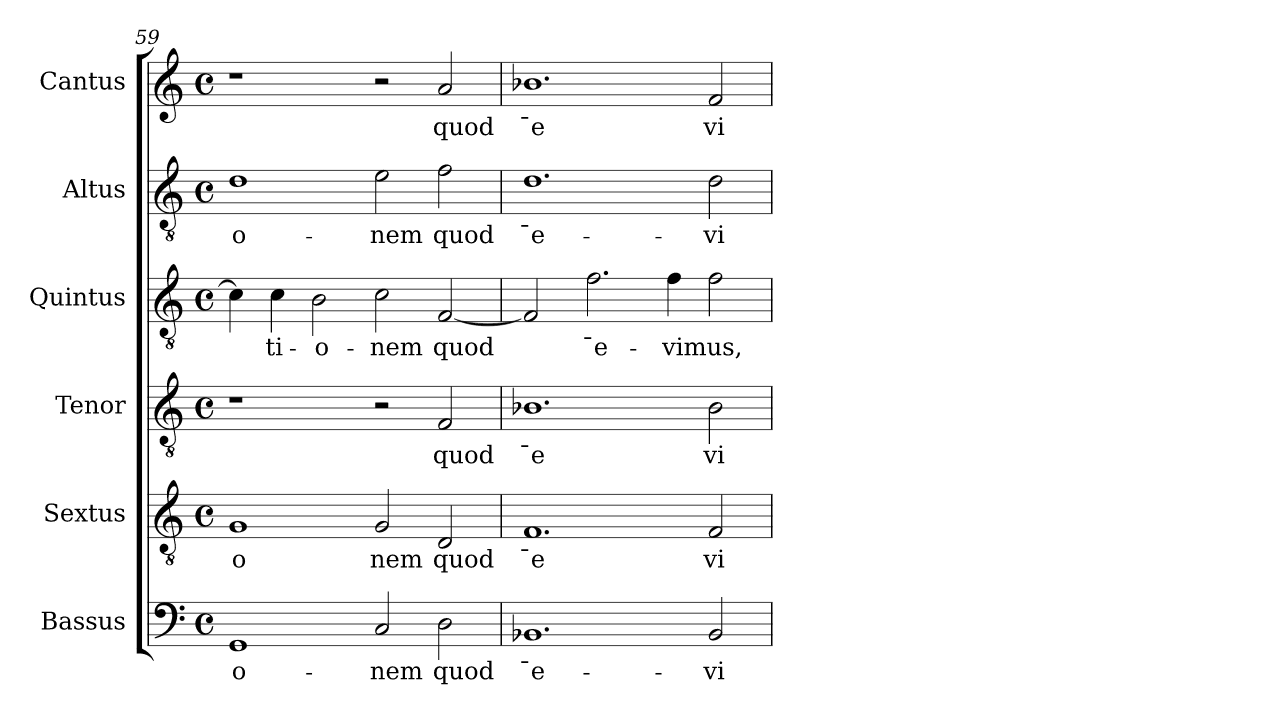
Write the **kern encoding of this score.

**kern	**text	**kern	**text	**kern	**text	**kern	**text	**kern	**text	**kern	**text
*part6	*part6	*part5	*part5	*part4	*part4	*part3	*part3	*part2	*part2	*part1	*part1
*staff6	*staff6	*staff5	*staff5	*staff4	*staff4	*staff3	*staff3	*staff2	*staff2	*staff1	*staff1
*I"Bassus	*	*I"Sextus	*	*I"Tenor	*	*I"Quintus	*	*I"Altus	*	*I"Cantus	*
*clefF4	*	*clefGv2	*	*clefGv2	*	*clefGv2	*	*clefGv2	*	*clefG2	*
*M4/4	*	*M4/4	*	*M4/4	*	*M4/4	*	*M4/4	*	*M4/4	*
*met(c)	*	*met(c)	*	*met(c)	*	*met(c)	*	*met(c)	*	*met(c)	*
=59	=59	=59	=59	=59	=59	=59	=59	=59	=59	=59	=59
!	!LO:LY:b:cj	!	!LO:LY:b:cj	!	!	!	!	!	!LO:LY:b:cj	!	!
1GG	-o-	1G	o	1r	.	4c\]	.	1d	-o-	1r	.
!	!	!	!	!	!	!	!LO:LY:b:cj	!	!	!	!
.	.	.	.	.	.	4c\	-ti-	.	.	.	.
!	!	!	!	!	!	!	!LO:LY:b:cj	!	!	!	!
.	.	.	.	.	.	2B\	-o-	.	.	.	.
!	!LO:LY:b:cj	!	!LO:LY:b:cj	!	!	!	!LO:LY:b:cj	!	!LO:LY:b:cj	!	!
2C/	-nem	2G/	nem	2r	.	2c\	-nem	2e\	-nem	2r	.
!	!LO:LY:b:cj	!	!LO:LY:b:cj	!	!LO:LY:b:cj	!	!LO:LY:b	!	!LO:LY:b:cj	!	!LO:LY:b:cj
2D\	quod	2D/	quod	2F/	quod	[<2F/	quod	2f\	quod	2a/	quod
=60	=60	=60	=60	=60	=60	=60	=60	=60	=60	=60	=60
!	!LO:LY:b:cj	!	!LO:LY:b:cj	!	!LO:LY:b:cj	!	!	!	!LO:LY:b:cj	!	!LO:LY:b:cj
1.BB-X	¯e-	1.F	¯e	1.B-X	¯e	2F/]	.	1.d	¯e-	1.b-X	¯e
!	!	!	!	!	!	!	!LO:LY:b:cj	!	!	!	!
.	.	.	.	.	.	2.f\	¯e-	.	.	.	.
!	!	!	!	!	!	!	!LO:LY:b	!	!	!	!
.	.	.	.	.	.	4f\	-vimus,	.	.	.	.
!	!LO:LY:b:cj	!	!LO:LY:b:cj	!	!LO:LY:b:cj	!	!	!	!LO:LY:b:cj	!	!LO:LY:b:cj
2BB-/	-vi-	2F/	vi	2B-\	vi	2f\	.	2d\	-vi-	2f/	vi
=	=	=	=	=	=	=	=	=	=	=	=
*-	*-	*-	*-	*-	*-	*-	*-	*-	*-	*-	*-
